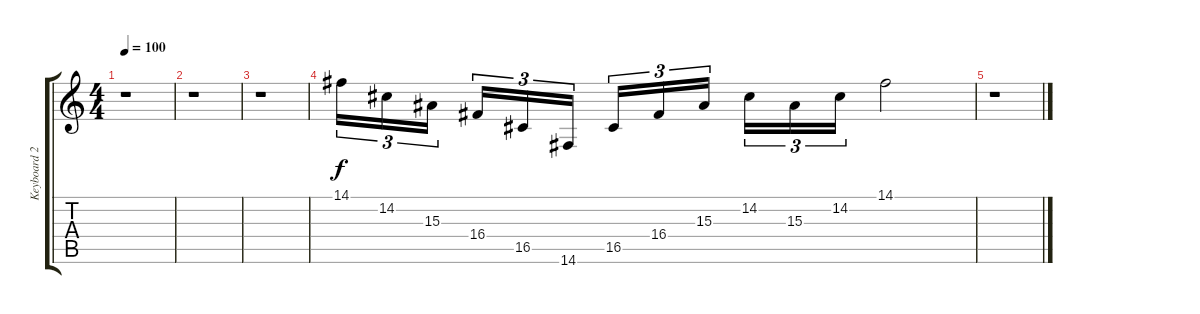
\track ("Keyboard 2" "Keyboard 2") {instrument lead1square}
\staff {score tabs}
\tuning (E4 B3 G3 D3 A2 E2) {hide}
\ts (4 4)
\tempo 100
\clef g2
\ks c
r.1{dy f} |
r.1 |
r.1 |
14.1.16{tu (3 2)} 14.2.16{tu (3 2)} 15.3.16{tu (3 2)} 16.4.16{tu (3 2)} 16.5.16{tu (3 2)} 14.6.16{tu (3 2)} 16.5.16{tu (3 2)} 16.4.16{tu (3 2)} 15.3.16{tu (3 2)} 14.2.16{tu (3 2)} 15.3.16{tu (3 2)} 14.2.16{tu (3 2)} 14.1.2 |
r.1
